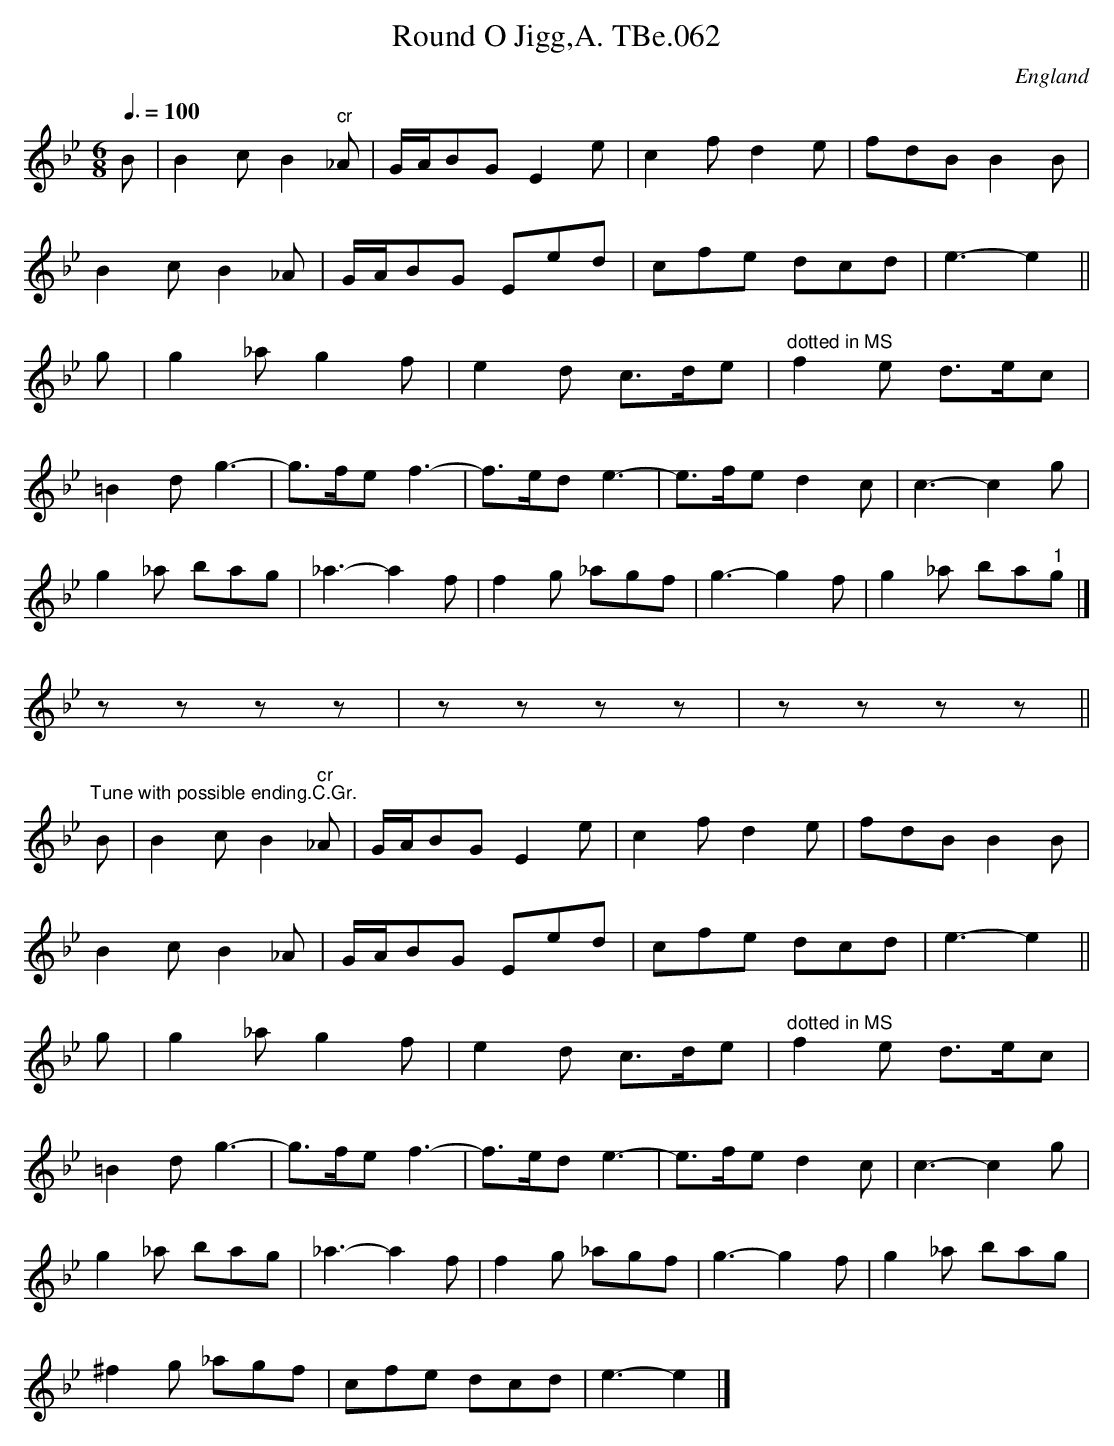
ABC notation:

X:1
T:Round O Jigg,A. TBe.062
L:1/8
M:6/8
O:England
Q:3/8=100
K:Bb major
B | B2cB2"^cr"_A | G/A/BG E2 e | c2fd2e | fdB B2B |!
B2cB2_A | G/A/BG Eed | cfe dcd | e3-e2 ||!
g | g2_ag2f |e2d c>de | "^dotted in MS"f2e d>ec |!
=B2d g3-|g>fe f3-|f>ed e3-|e>fe d2c | c3-c2 g |!
g2_a bag |_a3-a2 f | f2g _agf | g3-g2 f | g2_a ba"1"g |] !
zzzz | zzzz | zzzz ||!
"^Tune with possible ending.C.Gr." B | B2cB2"cr"_A | \
G/A/BG E2 e | c2fd2e | fdB B2B |!
B2cB2_A | G/A/BG Eed | cfe dcd | e3-e2 ||!
g | g2_ag2f |e2d c>de | "^dotted in MS"f2e d>ec |!
=B2d g3-|g>fe f3-|f>ed e3-|e>fe d2c | c3-c2 g |!
g2_a bag |_a3-a2 f | f2g _agf | g3-g2 f | g2_a bag |!
^f2g _agf | cfe dcd | e3-e2 |]
